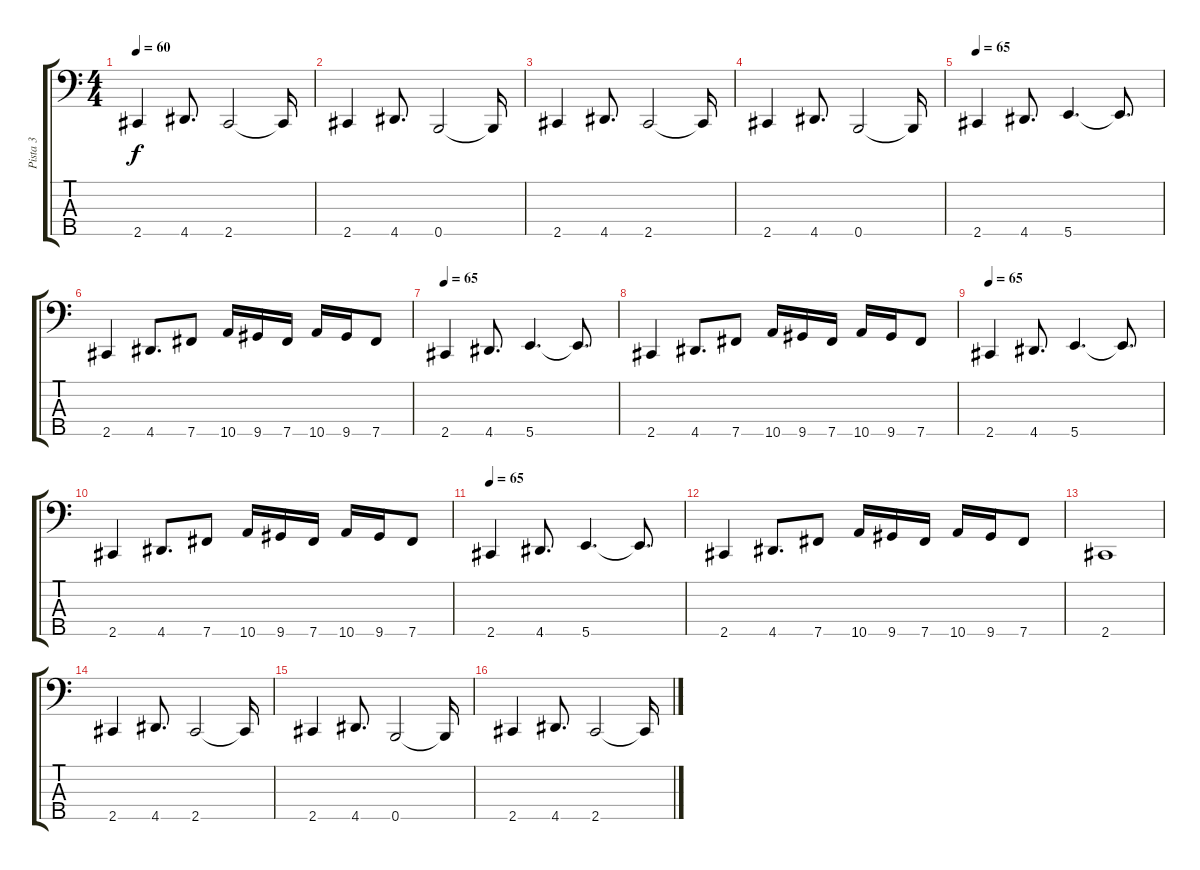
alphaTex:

\track ("Pista 3" "Pista 3") {instrument electricbassfinger}
\staff {score tabs}
\tuning (G2 D2 A1 E1 B0) {hide}
\ts (4 4)
\tempo 60
\clef f4
\ks c
2.5.4{dy f} 4.5.8{d} 2.5.2 2.5{t}.16 |
2.5.4 4.5.8{d} 0.5.2 0.5{t}.16 |
2.5.4 4.5.8{d} 2.5.2 2.5{t}.16 |
2.5.4 4.5.8{d} 0.5.2 0.5{t}.16 |
\tempo 65
2.5.4 4.5.8{d} 5.5.4{d} 5.5{t}.8{d} |
2.5.4 4.5.8{d} 7.5.8 10.5.16 9.5.16 7.5.16 10.5.16 9.5.16 7.5.8 |
\tempo 65
2.5.4 4.5.8{d} 5.5.4{d} 5.5{t}.8{d} |
2.5.4 4.5.8{d} 7.5.8 10.5.16 9.5.16 7.5.16 10.5.16 9.5.16 7.5.8 |
\tempo 65
2.5.4 4.5.8{d} 5.5.4{d} 5.5{t}.8{d} |
2.5.4 4.5.8{d} 7.5.8 10.5.16 9.5.16 7.5.16 10.5.16 9.5.16 7.5.8 |
\tempo 65
2.5.4 4.5.8{d} 5.5.4{d} 5.5{t}.8{d} |
2.5.4 4.5.8{d} 7.5.8 10.5.16 9.5.16 7.5.16 10.5.16 9.5.16 7.5.8 |
2.5.1 |
2.5.4 4.5.8{d} 2.5.2 2.5{t}.16 |
2.5.4 4.5.8{d} 0.5.2 0.5{t}.16 |
2.5.4 4.5.8{d} 2.5.2 2.5{t}.16
